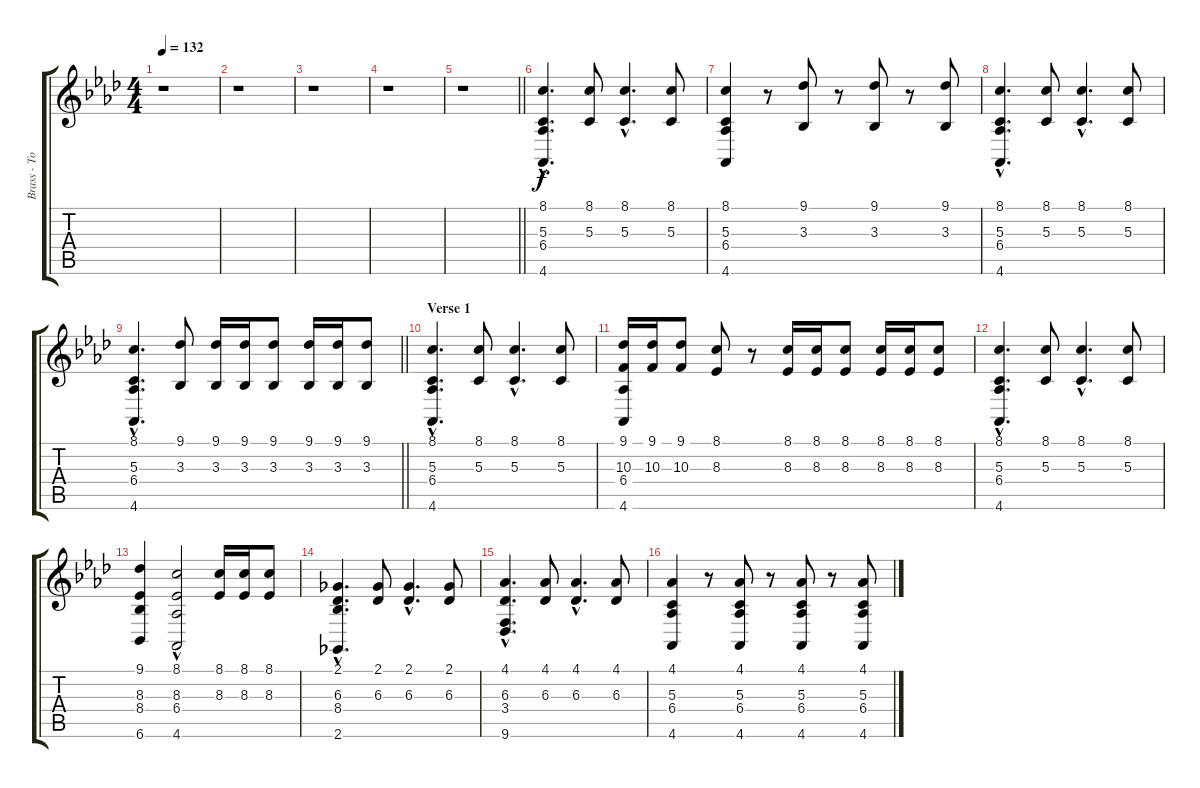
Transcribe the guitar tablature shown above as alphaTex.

\track ("Brass - Tower of Power" "Brass - To") {instrument trumpet}
\staff {score tabs}
\tuning (E4 B3 G3 D3 A2 E2) {hide}
\ts (4 4)
\tempo 132
\clef g2
\ks ab
r.1{dy f instrument trumpet} |
r.1 |
r.1 |
r.1 |
\barLineRight lightlight
r.1 |
(8.1{hac} 5.3{hac} 6.4 4.6).4{d} (8.1 5.3).8 (8.1{hac} 5.3{hac}).4{d} (8.1 5.3).8 |
(8.1 5.3 6.4 4.6).4 r.8 (9.1 3.3).8 r.8 (9.1 3.3).8 r.8 (9.1 3.3).8 |
(8.1{hac} 5.3{hac} 6.4 4.6).4{d} (8.1 5.3).8 (8.1{hac} 5.3{hac}).4{d} (8.1 5.3).8 |
\barLineRight lightlight
(8.1{hac} 5.3{hac} 6.4 4.6).4{d} (9.1 3.3).8 (9.1 3.3).16 (9.1 3.3).16 (9.1 3.3).8 (9.1 3.3).16 (9.1 3.3).16 (9.1 3.3).8 |
\section ("" "Verse 1")
(8.1{hac} 5.3{hac} 6.4 4.6).4{d} (8.1 5.3).8 (8.1{hac} 5.3{hac}).4{d} (8.1 5.3).8 |
(9.1 10.3 6.4 4.6).16 (9.1 10.3).16 (9.1 10.3).8 (8.1 8.3).8 r.8 (8.1 8.3).16 (8.1 8.3).16 (8.1 8.3).8 (8.1 8.3).16 (8.1 8.3).16 (8.1 8.3).8 |
(8.1{hac} 5.3{hac} 6.4 4.6).4{d} (8.1 5.3).8 (8.1{hac} 5.3{hac}).4{d} (8.1 5.3).8 |
(9.1 8.3 8.4 6.6).4 (8.1 8.3 6.4{hac} 4.6{hac}).2 (8.1 8.3).16 (8.1 8.3).16 (8.1 8.3).8 |
(2.1{hac} 6.3 8.4 2.6).4{d} (2.1 6.3).8 (2.1{hac} 6.3{hac}).4{d} (2.1 6.3).8 |
(4.1{hac} 6.3{hac} 3.4 9.6).4{d} (4.1 6.3).8 (4.1{hac} 6.3{hac}).4{d} (4.1 6.3).8 |
(4.1 5.3 6.4 4.6).4 r.8 (4.1 5.3 6.4 4.6).8 r.8 (4.1 5.3 6.4 4.6).8 r.8 (4.1 5.3 6.4 4.6).8
